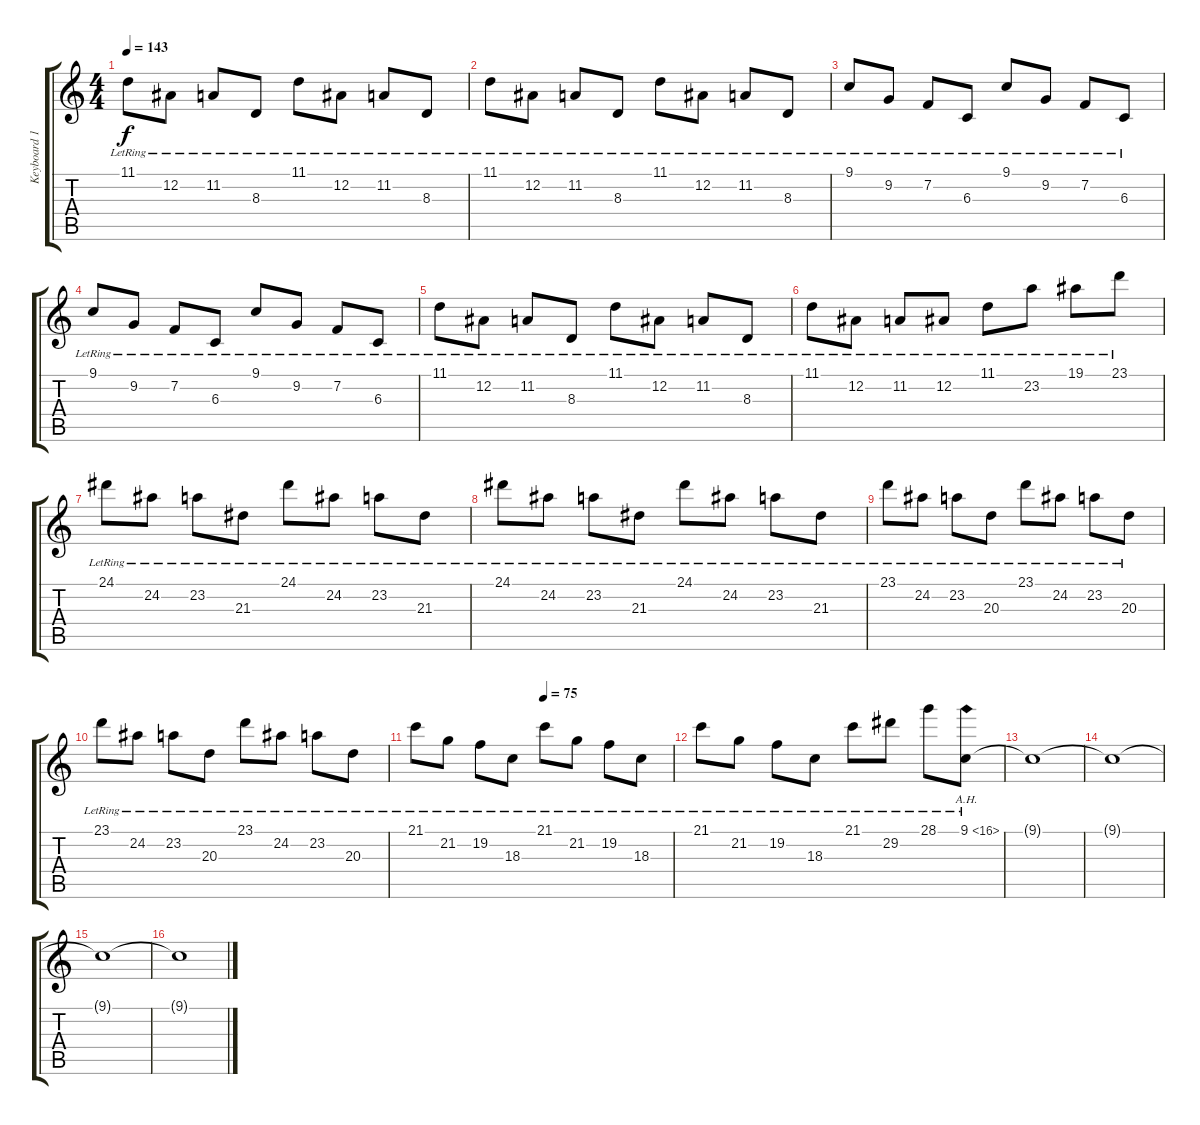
\track ("Keyboard 1" "Keyboard 1") {instrument acousticgrandpiano}
\staff {score tabs}
\tuning (Eb4 Bb3 Gb3 Db3 Ab2 Eb2) {hide}
\ts (4 4)
\tempo 143
\clef g2
\ks c
11.1{lr}.8{dy f} 12.2{lr}.8 11.2{lr}.8 8.3{lr}.8 11.1{lr}.8 12.2{lr}.8 11.2{lr}.8 8.3{lr}.8 |
11.1{lr}.8 12.2{lr}.8 11.2{lr}.8 8.3{lr}.8 11.1{lr}.8 12.2{lr}.8 11.2{lr}.8 8.3{lr}.8 |
9.1{lr}.8 9.2{lr}.8 7.2{lr}.8 6.3{lr}.8 9.1{lr}.8 9.2{lr}.8 7.2{lr}.8 6.3{lr}.8 |
9.1{lr}.8 9.2{lr}.8 7.2{lr}.8 6.3{lr}.8 9.1{lr}.8 9.2{lr}.8 7.2{lr}.8 6.3{lr}.8 |
11.1{lr}.8 12.2{lr}.8 11.2{lr}.8 8.3{lr}.8 11.1{lr}.8 12.2{lr}.8 11.2{lr}.8 8.3{lr}.8 |
11.1{lr}.8 12.2{lr}.8 11.2{lr}.8 12.2{lr}.8 11.1{lr}.8 23.2{lr}.8 19.1{lr}.8 23.1{lr}.8 |
24.1{lr}.8 24.2{lr}.8 23.2{lr}.8 21.3{lr}.8 24.1{lr}.8 24.2{lr}.8 23.2{lr}.8 21.3{lr}.8 |
24.1{lr}.8 24.2{lr}.8 23.2{lr}.8 21.3{lr}.8 24.1{lr}.8 24.2{lr}.8 23.2{lr}.8 21.3{lr}.8 |
23.1{lr}.8 24.2{lr}.8 23.2{lr}.8 20.3{lr}.8 23.1{lr}.8 24.2{lr}.8 23.2{lr}.8 20.3{lr}.8 |
23.1{lr}.8 24.2{lr}.8 23.2{lr}.8 20.3{lr}.8 23.1{lr}.8 24.2{lr}.8 23.2{lr}.8 20.3{lr}.8 |
\tempo (75 0.5)
21.1{lr}.8 21.2{lr}.8 19.2{lr}.8 18.3{lr}.8 21.1{lr}.8 21.2{lr}.8 19.2{lr}.8 18.3{lr}.8 |
21.1{lr}.8 21.2{lr}.8 19.2{lr}.8 18.3{lr}.8 21.1{lr}.8 29.2{lr}.8 28.1{lr}.8 9.1{ah 7 lr}.8 |
9.1{t}.1 |
9.1{t}.1 |
9.1{t}.1 |
9.1{t}.1
